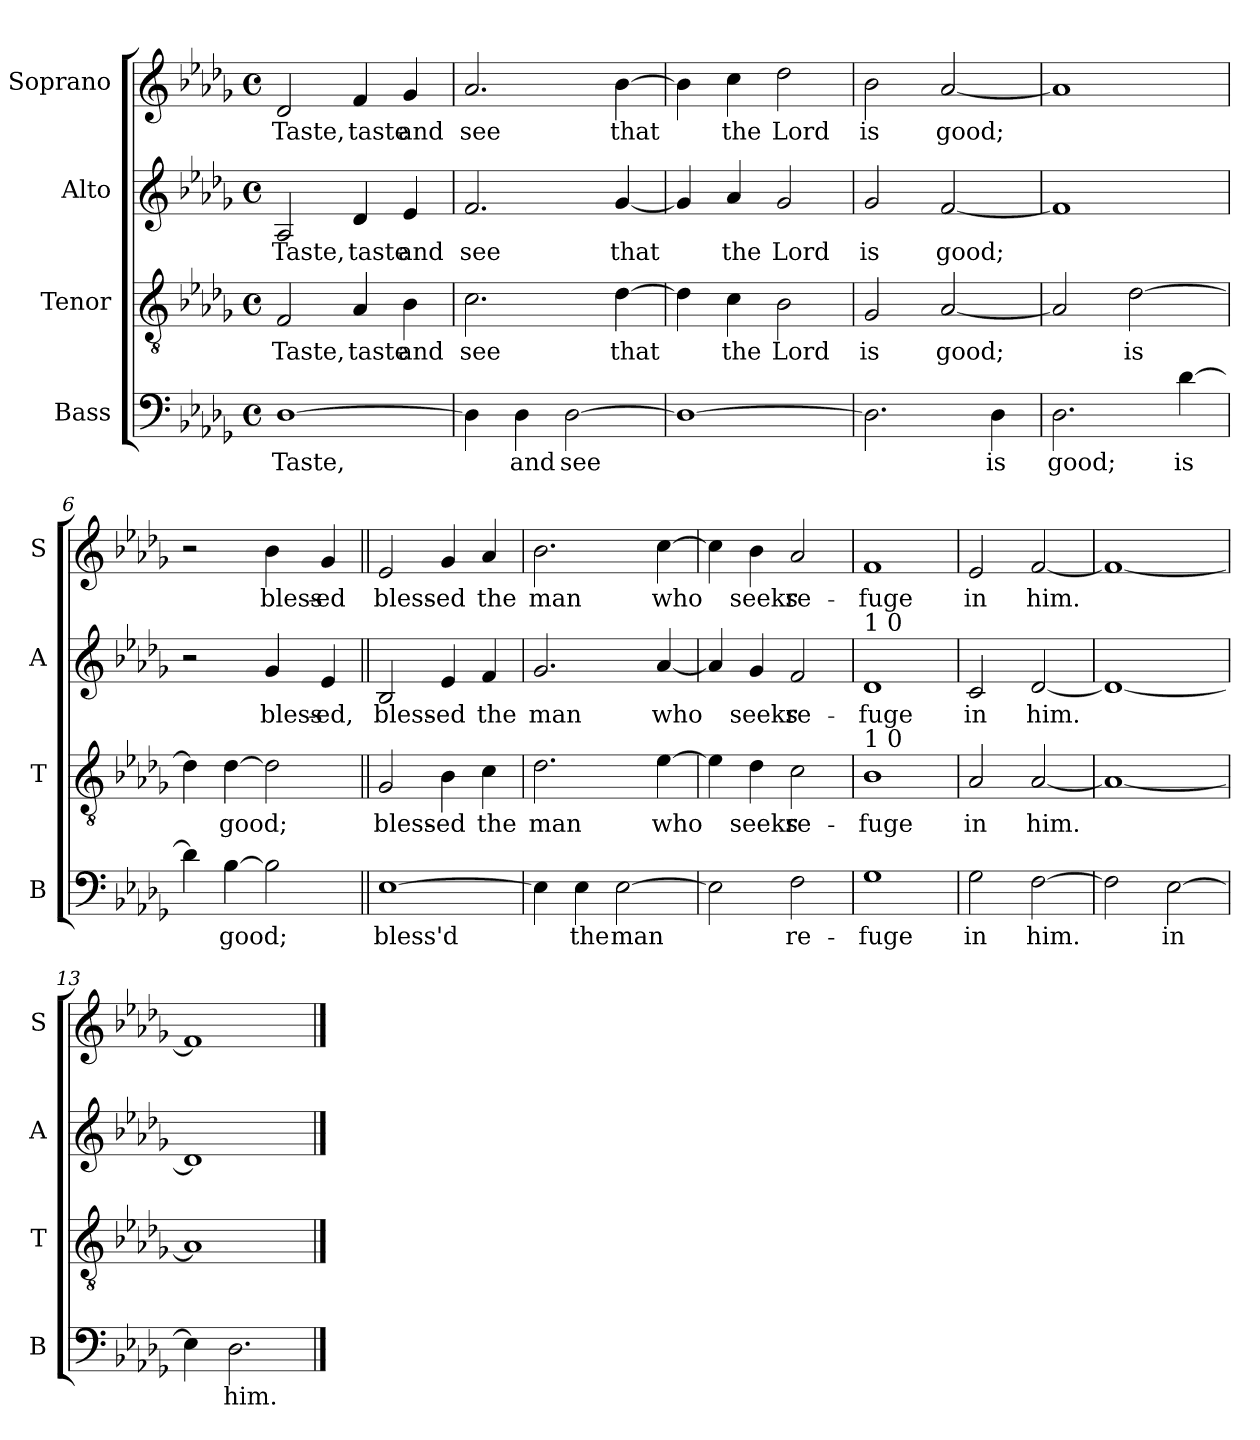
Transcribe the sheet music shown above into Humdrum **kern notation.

**kern	**text	**kern	**text	**kern	**text	**kern	**text
*part4	*part4	*part3	*part3	*part2	*part2	*part1	*part1
*staff4	*staff4	*staff3	*staff3	*staff2	*staff2	*staff1	*staff1
*I"Bass	*	*I"Tenor	*	*I"Alto	*	*I"Soprano	*
*I'B	*	*I'T	*	*I'A	*	*I'S	*
*clefF4	*	*clefGv2	*	*clefG2	*	*clefG2	*
*k[b-e-a-d-g-]	*	*k[b-e-a-d-g-]	*	*k[b-e-a-d-g-]	*	*k[b-e-a-d-g-]	*
*D-:	*	*D-:	*	*D-:	*	*D-:	*
*M4/4	*	*M4/4	*	*M4/4	*	*M4/4	*
*met(c)	*	*met(c)	*	*met(c)	*	*met(c)	*
=1	=1	=1	=1	=1	=1	=1	=1
!	!LO:LY:b	!	!LO:LY:b	!	!LO:LY:b	!	!LO:LY:b
[>1D-	Taste,	2F/	Taste,	2A-/	Taste,	2d-/	Taste,
!	!	!	!LO:LY:b	!	!LO:LY:b	!	!LO:LY:b
.	.	4A-/	taste	4d-/	taste	4f/	taste
!	!	!	!LO:LY:b	!	!LO:LY:b	!	!LO:LY:b
.	.	4B-\	and	4e-/	and	4g-/	and
=2	=2	=2	=2	=2	=2	=2	=2
!	!	!	!LO:LY:b	!	!LO:LY:b	!	!LO:LY:b
4D-\]	.	2.c\	see	2.f/	see	2.a-/	see
!	!LO:LY:b	!	!	!	!	!	!
4D-\	and	.	.	.	.	.	.
!	!LO:LY:b	!	!	!	!	!	!
[>2D-\	see	.	.	.	.	.	.
!	!	!	!LO:LY:b	!	!LO:LY:b	!	!LO:LY:b
.	.	[>4d-\	that	[<4g-/	that	[>4b-\	that
=3	=3	=3	=3	=3	=3	=3	=3
1D-_	.	4d-\]	.	4g-/]	.	4b-\]	.
!	!	!	!LO:LY:b	!	!LO:LY:b	!	!LO:LY:b
.	.	4c\	the	4a-/	the	4cc\	the
!	!	!	!LO:LY:b	!	!LO:LY:b	!	!LO:LY:b
.	.	2B-\	Lord	2g-/	Lord	2dd-\	Lord
=4	=4	=4	=4	=4	=4	=4	=4
!	!	!	!LO:LY:b	!	!LO:LY:b	!	!LO:LY:b
2.D-\]	.	2G-/	is	2g-/	is	2b-\	is
!	!	!	!LO:LY:b	!	!LO:LY:b	!	!LO:LY:b
.	.	[<2A-/	good;	[<2f/	good;	[<2a-/	good;
!	!LO:LY:b	!	!	!	!	!	!
4D-\	is	.	.	.	.	.	.
=5	=5	=5	=5	=5	=5	=5	=5
!	!LO:LY:b	!	!	!	!	!	!
2.D-\	good;	2A-/]	.	1f]	.	1a-]	.
!	!	!	!LO:LY:b	!	!	!	!
.	.	[<2d-\	is	.	.	.	.
!	!LO:LY:b	!	!	!	!	!	!
[<4d-\	is	.	.	.	.	.	.
!!LO:LB:g=z
=6	=6	=6	=6	=6	=6	=6	=6
4d-\]	.	4d-\]	.	2r	.	2r	.
!	!LO:LY:b	!	!LO:LY:b	!	!	!	!
[>4B-\	good;	[>4d-\	good;	.	.	.	.
!	!	!	!	!	!LO:LY:b	!	!LO:LY:b
2B-\]	.	2d-\]	.	4g-/	bless-	4b-\	bless-
!	!	!	!	!	!LO:LY:b	!	!LO:LY:b
.	.	.	.	4e-/	-ed,	4g-/	-ed
=7||	=7||	=7||	=7||	=7||	=7||	=7||	=7||
!	!LO:LY:b	!	!LO:LY:b	!	!LO:LY:b	!	!LO:LY:b
[>1E-	bless'd	2G-/	bless-	2B-/	bless-	2e-/	bless-
!	!	!	!LO:LY:b	!	!LO:LY:b	!	!LO:LY:b
.	.	4B-\	-ed	4e-/	-ed	4g-/	-ed
!	!	!	!LO:LY:b	!	!LO:LY:b	!	!LO:LY:b
.	.	4c\	the	4f/	the	4a-/	the
=8	=8	=8	=8	=8	=8	=8	=8
!	!	!	!LO:LY:b	!	!LO:LY:b	!	!LO:LY:b
4E-\]	.	2.d-\	man	2.g-/	man	2.b-\	man
!	!LO:LY:b	!	!	!	!	!	!
4E-\	the	.	.	.	.	.	.
!	!LO:LY:b	!	!	!	!	!	!
[>2E-\	man	.	.	.	.	.	.
!	!	!	!LO:LY:b	!	!LO:LY:b	!	!LO:LY:b
.	.	[>4e-\	who	[<4a-/	who	[>4cc\	who
=9	=9	=9	=9	=9	=9	=9	=9
2E-\]	.	4e-\]	.	4a-/]	.	4cc\]	.
!	!	!	!LO:LY:b	!	!LO:LY:b	!	!LO:LY:b
.	.	4d-\	seeks	4g-/	seeks	4b-\	seeks
!	!LO:LY:b	!	!LO:LY:b	!	!LO:LY:b	!	!LO:LY:b
2F\	re-	2c\	re-	2f/	re-	2a-/	re-
!!LO:PB:g=z
=10	=10	=10	=10	=10	=10	=10	=10
!	!	!	!	!LO:TX:a:t=1 0	!	!	!
!	!	!LO:TX:a:t=1 0	!	!	!	!	!
!	!LO:LY:b	!	!LO:LY:b	!	!LO:LY:b	!	!LO:LY:b
1G-	-fuge	1B-	-fuge	1d-	-fuge	1f	-fuge
=11	=11	=11	=11	=11	=11	=11	=11
!	!LO:LY:b	!	!LO:LY:b	!	!LO:LY:b	!	!LO:LY:b
2G-\	in	2A-/	in	2c/	in	2e-/	in
!	!LO:LY:b	!	!LO:LY:b	!	!LO:LY:b	!	!LO:LY:b
[>2F\	him.	[<2A-/	him.	[<2d-/	him.	[<2f/	him.
=12	=12	=12	=12	=12	=12	=12	=12
2F\]	.	1A-_	.	1d-_	.	1f_	.
!	!LO:LY:b	!	!	!	!	!	!
[>2E-\	in	.	.	.	.	.	.
=13	=13	=13	=13	=13	=13	=13	=13
4E-\]	.	1A-]	.	1d-]	.	1f]	.
!	!LO:LY:b	!	!	!	!	!	!
2.D-\	him.	.	.	.	.	.	.
==	==	==	==	==	==	==	==
*-	*-	*-	*-	*-	*-	*-	*-
